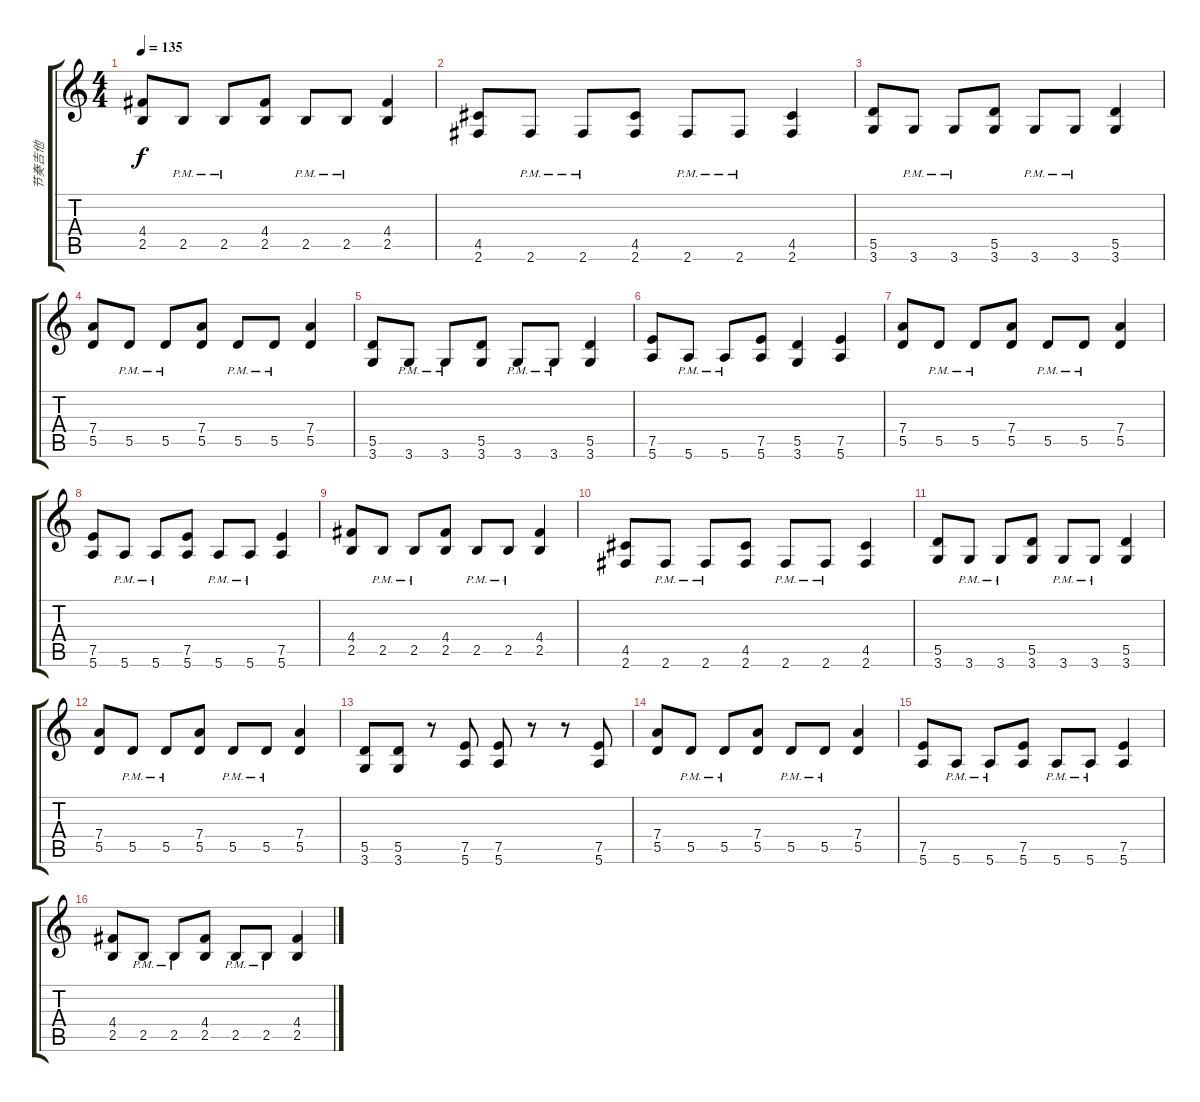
\track ("节奏吉他" "节奏吉他") {instrument overdrivenguitar}
\staff {score tabs}
\tuning (E4 B3 G3 D3 A2 E2) {hide}
\ts (4 4)
\tempo 135
\clef g2
\ks c
(4.4 2.5).8{dy f} 2.5{pm}.8 2.5{pm}.8 (4.4 2.5).8 2.5{pm}.8 2.5{pm}.8 (4.4 2.5).4 |
(4.5 2.6).8 2.6{pm}.8 2.6{pm}.8 (4.5 2.6).8 2.6{pm}.8 2.6{pm}.8 (4.5 2.6).4 |
(5.5 3.6).8 3.6{pm}.8 3.6{pm}.8 (5.5 3.6).8 3.6{pm}.8 3.6{pm}.8 (5.5 3.6).4 |
(7.4 5.5).8 5.5{pm}.8 5.5{pm}.8 (7.4 5.5).8 5.5{pm}.8 5.5{pm}.8 (7.4 5.5).4 |
(5.5 3.6).8 3.6{pm}.8 3.6{pm}.8 (5.5 3.6).8 3.6{pm}.8 3.6{pm}.8 (5.5 3.6).4 |
(7.5 5.6).8 5.6{pm}.8 5.6{pm}.8 (7.5 5.6).8 (5.5 3.6).4 (7.5 5.6).4 |
(7.4 5.5).8 5.5{pm}.8 5.5{pm}.8 (7.4 5.5).8 5.5{pm}.8 5.5{pm}.8 (7.4 5.5).4 |
(7.5 5.6).8 5.6{pm}.8 5.6{pm}.8 (7.5 5.6).8 5.6{pm}.8 5.6{pm}.8 (7.5 5.6).4 |
(4.4 2.5).8 2.5{pm}.8 2.5{pm}.8 (4.4 2.5).8 2.5{pm}.8 2.5{pm}.8 (4.4 2.5).4 |
(4.5 2.6).8 2.6{pm}.8 2.6{pm}.8 (4.5 2.6).8 2.6{pm}.8 2.6{pm}.8 (4.5 2.6).4 |
(5.5 3.6).8 3.6{pm}.8 3.6{pm}.8 (5.5 3.6).8 3.6{pm}.8 3.6{pm}.8 (5.5 3.6).4 |
(7.4 5.5).8 5.5{pm}.8 5.5{pm}.8 (7.4 5.5).8 5.5{pm}.8 5.5{pm}.8 (7.4 5.5).4 |
(5.5 3.6).8 (5.5 3.6).8 r.8 (7.5 5.6).8 (7.5 5.6).8 r.8 r.8 (7.5 5.6).8 |
(7.4 5.5).8 5.5{pm}.8 5.5{pm}.8 (7.4 5.5).8 5.5{pm}.8 5.5{pm}.8 (7.4 5.5).4 |
(7.5 5.6).8 5.6{pm}.8 5.6{pm}.8 (7.5 5.6).8 5.6{pm}.8 5.6{pm}.8 (7.5 5.6).4 |
(4.4 2.5).8 2.5{pm}.8 2.5{pm}.8 (4.4 2.5).8 2.5{pm}.8 2.5{pm}.8 (4.4 2.5).4
